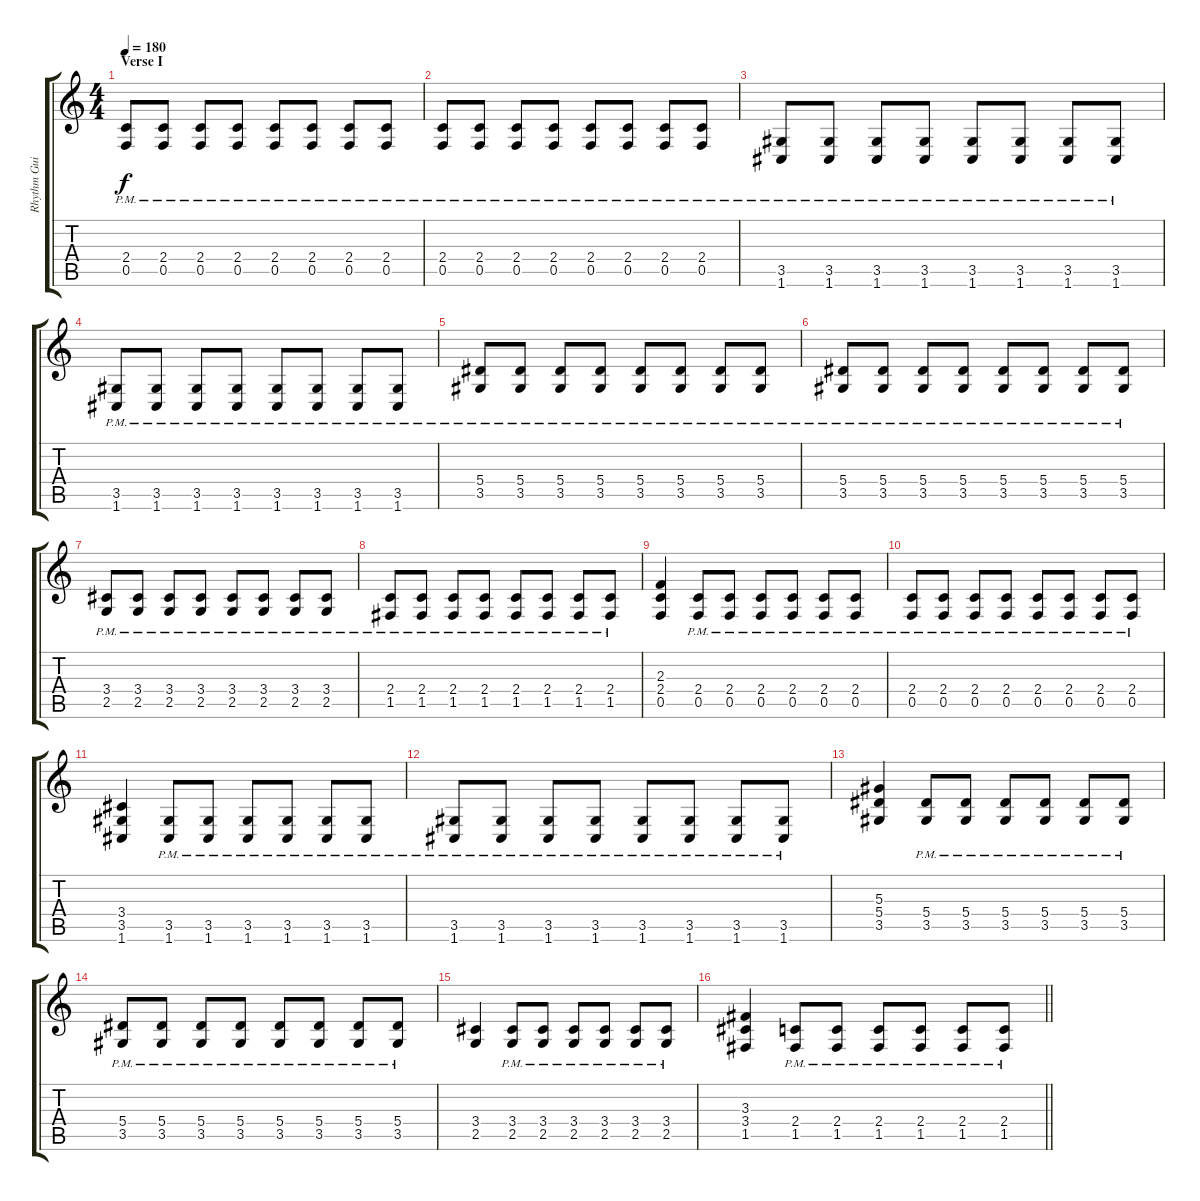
\track ("Rhythm Guitar" "Rhythm Gui") {instrument distortionguitar}
\staff {score tabs}
\tuning (C4 G3 Eb3 Bb2 F2 C2) {hide}
\ts (4 4)
\section ("" "Verse I")
\tempo 180
\clef g2
\ks c
(2.4{pm} 0.5{pm}).8{dy f} (2.4{pm} 0.5{pm}).8 (2.4{pm} 0.5{pm}).8 (2.4{pm} 0.5{pm}).8 (2.4{pm} 0.5{pm}).8 (2.4{pm} 0.5{pm}).8 (2.4{pm} 0.5{pm}).8 (2.4{pm} 0.5{pm}).8 |
(2.4{pm} 0.5{pm}).8 (2.4{pm} 0.5{pm}).8 (2.4{pm} 0.5{pm}).8 (2.4{pm} 0.5{pm}).8 (2.4{pm} 0.5{pm}).8 (2.4{pm} 0.5{pm}).8 (2.4{pm} 0.5{pm}).8 (2.4{pm} 0.5{pm}).8 |
(3.5{pm} 1.6{pm}).8 (3.5{pm} 1.6{pm}).8 (3.5{pm} 1.6{pm}).8 (3.5{pm} 1.6{pm}).8 (3.5{pm} 1.6{pm}).8 (3.5{pm} 1.6{pm}).8 (3.5{pm} 1.6{pm}).8 (3.5{pm} 1.6{pm}).8 |
(3.5{pm} 1.6{pm}).8 (3.5{pm} 1.6{pm}).8 (3.5{pm} 1.6{pm}).8 (3.5{pm} 1.6{pm}).8 (3.5{pm} 1.6{pm}).8 (3.5{pm} 1.6{pm}).8 (3.5{pm} 1.6{pm}).8 (3.5{pm} 1.6{pm}).8 |
(5.4{pm} 3.5{pm}).8 (5.4{pm} 3.5{pm}).8 (5.4{pm} 3.5{pm}).8 (5.4{pm} 3.5{pm}).8 (5.4{pm} 3.5{pm}).8 (5.4{pm} 3.5{pm}).8 (5.4{pm} 3.5{pm}).8 (5.4{pm} 3.5{pm}).8 |
(5.4{pm} 3.5{pm}).8 (5.4{pm} 3.5{pm}).8 (5.4{pm} 3.5{pm}).8 (5.4{pm} 3.5{pm}).8 (5.4{pm} 3.5{pm}).8 (5.4{pm} 3.5{pm}).8 (5.4{pm} 3.5{pm}).8 (5.4{pm} 3.5{pm}).8 |
(3.4{pm} 2.5{pm}).8 (3.4{pm} 2.5{pm}).8 (3.4{pm} 2.5{pm}).8 (3.4{pm} 2.5{pm}).8 (3.4{pm} 2.5{pm}).8 (3.4{pm} 2.5{pm}).8 (3.4{pm} 2.5{pm}).8 (3.4{pm} 2.5{pm}).8 |
(2.4{pm} 1.5{pm}).8 (2.4{pm} 1.5{pm}).8 (2.4{pm} 1.5{pm}).8 (2.4{pm} 1.5{pm}).8 (2.4{pm} 1.5{pm}).8 (2.4{pm} 1.5{pm}).8 (2.4{pm} 1.5{pm}).8 (2.4{pm} 1.5{pm}).8 |
(2.3 2.4 0.5).4 (2.4{pm} 0.5{pm}).8 (2.4{pm} 0.5{pm}).8 (2.4{pm} 0.5{pm}).8 (2.4{pm} 0.5{pm}).8 (2.4{pm} 0.5{pm}).8 (2.4{pm} 0.5{pm}).8 |
(2.4{pm} 0.5{pm}).8 (2.4{pm} 0.5{pm}).8 (2.4{pm} 0.5{pm}).8 (2.4{pm} 0.5{pm}).8 (2.4{pm} 0.5{pm}).8 (2.4{pm} 0.5{pm}).8 (2.4{pm} 0.5{pm}).8 (2.4{pm} 0.5{pm}).8 |
(3.4 3.5 1.6).4 (3.5{pm} 1.6{pm}).8 (3.5{pm} 1.6{pm}).8 (3.5{pm} 1.6{pm}).8 (3.5{pm} 1.6{pm}).8 (3.5{pm} 1.6{pm}).8 (3.5{pm} 1.6{pm}).8 |
(3.5{pm} 1.6{pm}).8 (3.5{pm} 1.6{pm}).8 (3.5{pm} 1.6{pm}).8 (3.5{pm} 1.6{pm}).8 (3.5{pm} 1.6{pm}).8 (3.5{pm} 1.6{pm}).8 (3.5{pm} 1.6{pm}).8 (3.5{pm} 1.6{pm}).8 |
(5.3 5.4 3.5).4 (5.4{pm} 3.5{pm}).8 (5.4{pm} 3.5{pm}).8 (5.4{pm} 3.5{pm}).8 (5.4{pm} 3.5{pm}).8 (5.4{pm} 3.5{pm}).8 (5.4{pm} 3.5{pm}).8 |
(5.4{pm} 3.5{pm}).8 (5.4{pm} 3.5{pm}).8 (5.4{pm} 3.5{pm}).8 (5.4{pm} 3.5{pm}).8 (5.4{pm} 3.5{pm}).8 (5.4{pm} 3.5{pm}).8 (5.4{pm} 3.5{pm}).8 (5.4{pm} 3.5{pm}).8 |
(3.4 2.5).4 (3.4{pm} 2.5{pm}).8 (3.4{pm} 2.5{pm}).8 (3.4{pm} 2.5{pm}).8 (3.4{pm} 2.5{pm}).8 (3.4{pm} 2.5{pm}).8 (3.4{pm} 2.5{pm}).8 |
\barLineRight lightlight
(3.3 3.4 1.5).4 (2.4{pm} 1.5{pm}).8 (2.4{pm} 1.5{pm}).8 (2.4{pm} 1.5{pm}).8 (2.4{pm} 1.5{pm}).8 (2.4{pm} 1.5{pm}).8 (2.4{pm} 1.5{pm}).8
